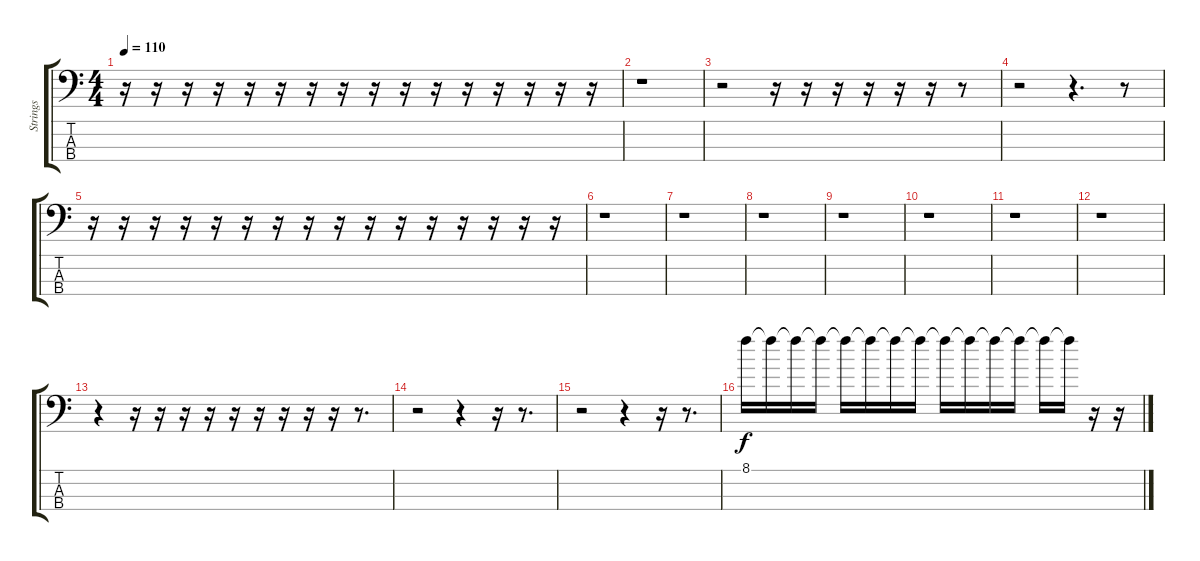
\track ("Strings" "Strings") {instrument electricbassfinger}
\staff {score tabs}
\tuning (A3 D3 G2 C2) {hide}
\ts (4 4)
\tempo 110
\clef f4
\ks c
r.16{dy f} r.16 r.16 r.16 r.16 r.16 r.16 r.16 r.16 r.16 r.16 r.16 r.16 r.16 r.16 r.16 |
r.1 |
r.2 r.16 r.16 r.16 r.16 r.16 r.16 r.8 |
r.2 r.4{d} r.8 |
r.16 r.16 r.16 r.16 r.16 r.16 r.16 r.16 r.16 r.16 r.16 r.16 r.16 r.16 r.16 r.16 |
r.1 |
r.1 |
r.1 |
r.1 |
r.1 |
r.1 |
r.1 |
r.4 r.16 r.16 r.16 r.16 r.16 r.16 r.16 r.16 r.16 r.8{d} |
r.2 r.4 r.16 r.8{d} |
r.2 r.4 r.16 r.8{d} |
8.1.16 8.1{t}.16 8.1{t}.16 8.1{t}.16 8.1{t}.16 8.1{t}.16 8.1{t}.16 8.1{t}.16 8.1{t}.16 8.1{t}.16 8.1{t}.16 8.1{t}.16 8.1{t}.16 8.1{t}.16 r.16 r.16
